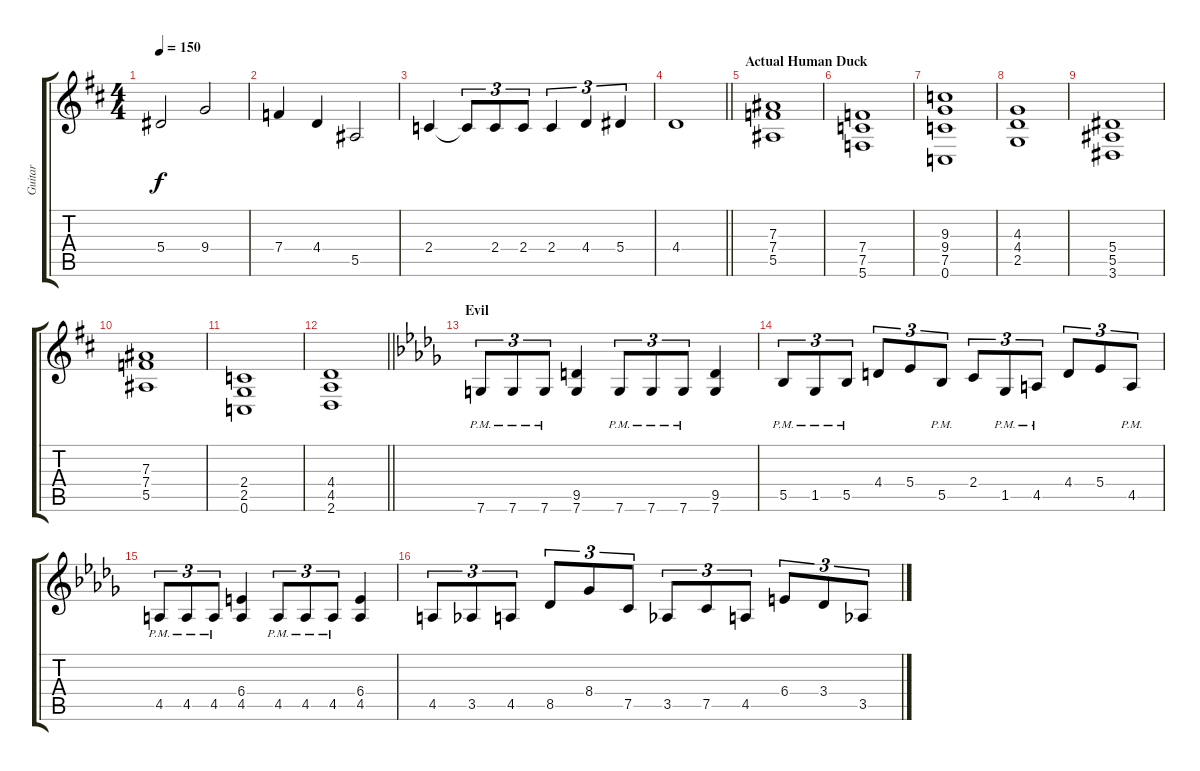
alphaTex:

\track ("Guitar" "Guitar") {instrument distortionguitar}
\staff {score tabs}
\tuning (C4 G3 Eb3 Bb2 F2 C2) {hide}
\ts (4 4)
\tempo 150
\clef g2
\ks bminor
5.4.2{dy f} 9.4.2 |
7.4.4 4.4.4 5.5.2 |
2.4.4 2.4{t}.8{tu (3 2)} 2.4.8{tu (3 2)} 2.4.8{tu (3 2)} 2.4.4{tu (3 2)} 4.4.4{tu (3 2)} 5.4.4{tu (3 2)} |
\barLineRight lightlight
4.4.1 |
\section ("" "Actual Human Duck")
(7.3 7.4 5.5).1 |
(7.4 7.5 5.6).1 |
(9.3 9.4 7.5 0.6).1 |
(4.3 4.4 2.5).1 |
(5.4 5.5 3.6).1 |
(7.3 7.4 5.5).1 |
(2.4 2.5 0.6).1 |
\barLineRight lightlight
(4.4 4.5 2.6).1 |
\section ("" "Evil")
\ks bbminor
7.6{pm}.8{tu (3 2)} 7.6{pm}.8{tu (3 2)} 7.6{pm}.8{tu (3 2)} (9.5 7.6).4 7.6{pm}.8{tu (3 2)} 7.6{pm}.8{tu (3 2)} 7.6{pm}.8{tu (3 2)} (9.5 7.6).4 |
5.5{pm}.8{tu (3 2)} 1.5{pm}.8{tu (3 2)} 5.5{pm}.8{tu (3 2)} 4.4.8{tu (3 2)} 5.4.8{tu (3 2)} 5.5{pm}.8{tu (3 2)} 2.4.8{tu (3 2)} 1.5{pm}.8{tu (3 2)} 4.5{pm}.8{tu (3 2)} 4.4.8{tu (3 2)} 5.4.8{tu (3 2)} 4.5{pm}.8{tu (3 2)} |
4.5{pm}.8{tu (3 2)} 4.5{pm}.8{tu (3 2)} 4.5{pm}.8{tu (3 2)} (6.4 4.5).4 4.5{pm}.8{tu (3 2)} 4.5{pm}.8{tu (3 2)} 4.5{pm}.8{tu (3 2)} (6.4 4.5).4 |
4.5.8{tu (3 2)} 3.5.8{tu (3 2)} 4.5.8{tu (3 2)} 8.5.8{tu (3 2)} 8.4.8{tu (3 2)} 7.5.8{tu (3 2)} 3.5.8{tu (3 2)} 7.5.8{tu (3 2)} 4.5.8{tu (3 2)} 6.4.8{tu (3 2)} 3.4.8{tu (3 2)} 3.5.8{tu (3 2)}
